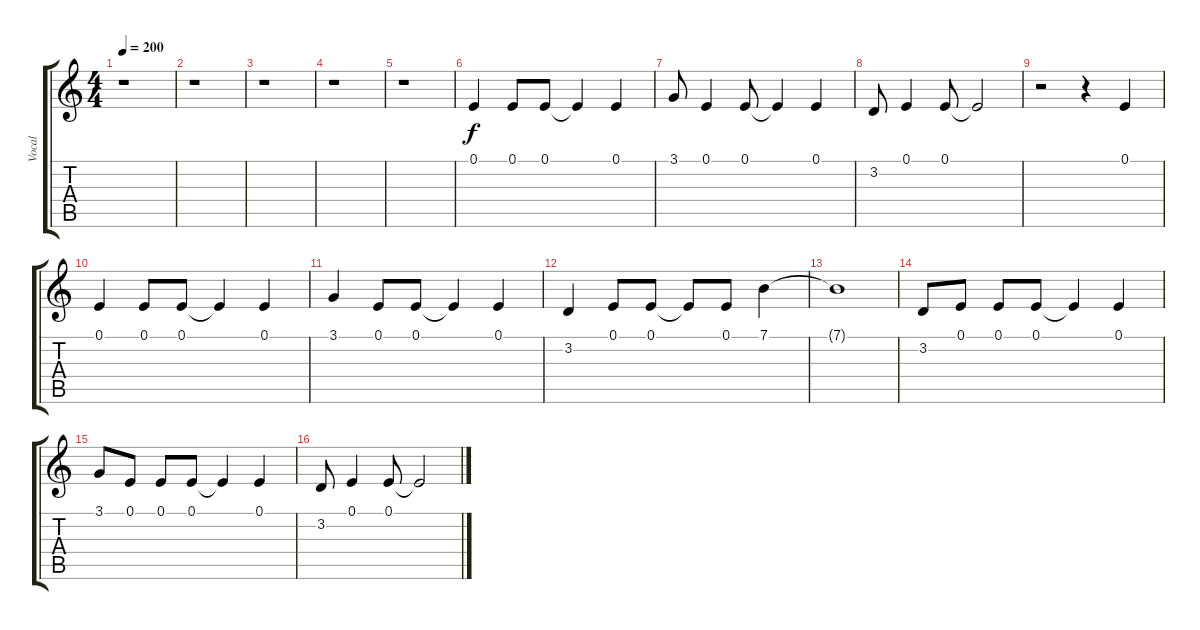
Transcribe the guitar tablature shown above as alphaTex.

\track ("Vocal" "Vocal") {instrument bassoon}
\staff {score tabs}
\tuning (E4 B3 G3 D3 A2 E2) {hide}
\ts (4 4)
\tempo 200
\clef g2
\ks c
r.1{dy mp} |
r.1 |
r.1 |
r.1 |
r.1 |
0.1.4{dy f} 0.1.8 0.1.8 0.1{t}.4 0.1.4 |
3.1.8 0.1.4 0.1.8 0.1{t}.4 0.1.4 |
3.2.8 0.1.4 0.1.8 0.1{t}.2 |
r.2 r.4 0.1.4 |
0.1.4 0.1.8 0.1.8 0.1{t}.4 0.1.4 |
3.1.4 0.1.8 0.1.8 0.1{t}.4 0.1.4 |
3.2.4 0.1.8 0.1.8 0.1{t}.8 0.1.8 7.1.4 |
7.1{t}.1 |
3.2.8 0.1.8 0.1.8 0.1.8 0.1{t}.4 0.1.4 |
3.1.8 0.1.8 0.1.8 0.1.8 0.1{t}.4 0.1.4 |
3.2.8 0.1.4 0.1.8 0.1{t}.2
